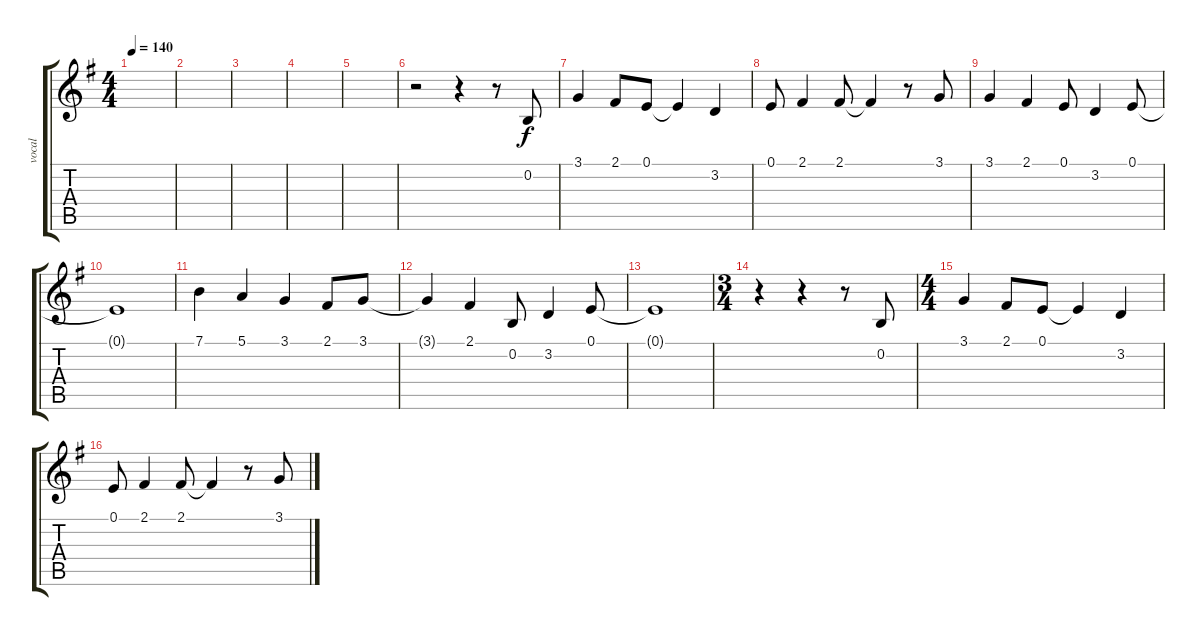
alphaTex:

\track ("vocal" "vocal") {instrument lead6voice}
\staff {score tabs}
\tuning (E4 B3 G3 D3 A2 E2) {hide}
\ts (4 4)
\tempo 140
\clef g2
\ks g
|
|
|
|
|
r.2 r.4 r.8 0.2.8 |
3.1.4 2.1.8 0.1.8 0.1{t}.4 3.2.4 |
0.1.8 2.1.4 2.1.8 2.1{t}.4 r.8 3.1.8 |
3.1.4 2.1.4 0.1.8 3.2.4 0.1.8 |
0.1{t}.1 |
7.1.4 5.1.4 3.1.4 2.1.8 3.1.8 |
3.1{t}.4 2.1.4 0.2.8 3.2.4 0.1.8 |
0.1{t}.1 |
\ts (3 4)
r.4{instrument lead2sawtooth} r.4 r.8 0.2.8 |
\ts (4 4)
3.1.4 2.1.8 0.1.8 0.1{t}.4 3.2.4 |
0.1.8 2.1.4 2.1.8 2.1{t}.4 r.8 3.1.8
